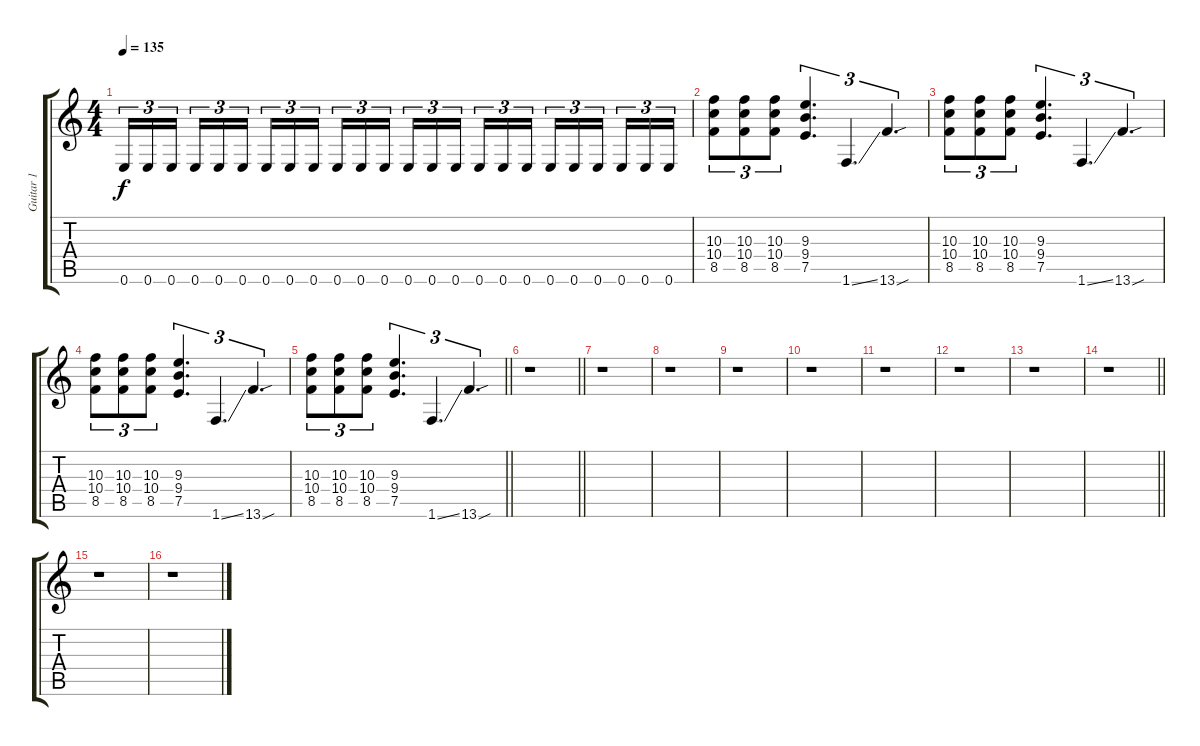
\track ("Guitar 1" "Guitar 1") {instrument overdrivenguitar}
\staff {score tabs}
\tuning (E4 B3 G3 D3 A2 E2) {hide}
\ts (4 4)
\tempo 135
\clef g2
\ks c
0.6.16{tu (3 2) dy f} 0.6.16{tu (3 2)} 0.6.16{tu (3 2) beam splitsecondary} 0.6.16{tu (3 2)} 0.6.16{tu (3 2)} 0.6.16{tu (3 2)} 0.6.16{tu (3 2)} 0.6.16{tu (3 2)} 0.6.16{tu (3 2) beam splitsecondary} 0.6.16{tu (3 2)} 0.6.16{tu (3 2)} 0.6.16{tu (3 2)} 0.6.16{tu (3 2)} 0.6.16{tu (3 2)} 0.6.16{tu (3 2) beam splitsecondary} 0.6.16{tu (3 2)} 0.6.16{tu (3 2)} 0.6.16{tu (3 2)} 0.6.16{tu (3 2)} 0.6.16{tu (3 2)} 0.6.16{tu (3 2) beam splitsecondary} 0.6.16{tu (3 2)} 0.6.16{tu (3 2)} 0.6.16{tu (3 2)} |
(10.3 10.4 8.5).8{tu (3 2)} (10.3 10.4 8.5).8{tu (3 2)} (10.3 10.4 8.5).8{tu (3 2)} (9.3 9.4 7.5).4{d tu (3 2)} 1.6{ss}.4{d tu (3 2)} 13.6{sou}.4{d tu (3 2)} |
(10.3 10.4 8.5).8{tu (3 2)} (10.3 10.4 8.5).8{tu (3 2)} (10.3 10.4 8.5).8{tu (3 2)} (9.3 9.4 7.5).4{d tu (3 2)} 1.6{ss}.4{d tu (3 2)} 13.6{sou}.4{d tu (3 2)} |
(10.3 10.4 8.5).8{tu (3 2)} (10.3 10.4 8.5).8{tu (3 2)} (10.3 10.4 8.5).8{tu (3 2)} (9.3 9.4 7.5).4{d tu (3 2)} 1.6{ss}.4{d tu (3 2)} 13.6{sou}.4{d tu (3 2)} |
\barLineRight lightlight
(10.3 10.4 8.5).8{tu (3 2)} (10.3 10.4 8.5).8{tu (3 2)} (10.3 10.4 8.5).8{tu (3 2)} (9.3 9.4 7.5).4{d tu (3 2)} 1.6{ss}.4{d tu (3 2)} 13.6{sou}.4{d tu (3 2)} |
\section ("" "")
\barLineRight lightlight
r.1 |
\section ("" "")
r.1 |
r.1 |
r.1 |
r.1 |
r.1 |
r.1 |
r.1 |
\barLineRight lightlight
r.1 |
\section ("" "")
r.1 |
r.1
